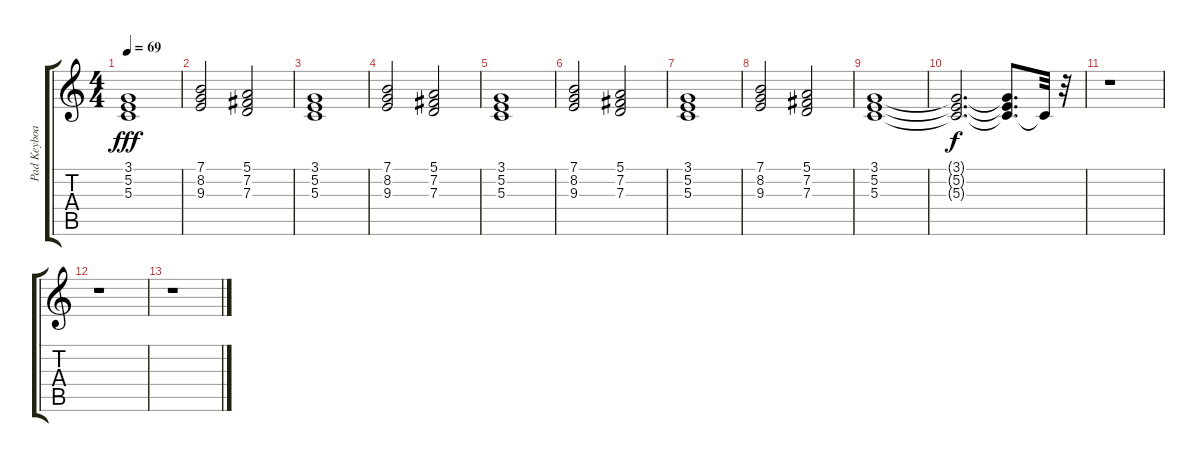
\track ("Pad Keyboard" "Pad Keyboa") {instrument pad4choir}
\staff {score tabs}
\tuning (E4 B3 G3 D3 A2 E2) {hide}
\ts (4 4)
\tempo 69
\clef g2
\ks c
(3.1 5.2 5.3).1{dy fff} |
(7.1 8.2 9.3).2 (5.1 7.2 7.3).2 |
(3.1 5.2 5.3).1 |
(7.1 8.2 9.3).2 (5.1 7.2 7.3).2 |
(3.1 5.2 5.3).1 |
(7.1 8.2 9.3).2 (5.1 7.2 7.3).2 |
(3.1 5.2 5.3).1 |
(7.1 8.2 9.3).2 (5.1 7.2 7.3).2 |
(3.1 5.2 5.3).1 |
(3.1{t} 5.2{t} 5.3{t}).2{d dy f} (3.1{t} 5.2{t} 5.3{t}).8{d} 5.3{t}.32 r.32 |
r.1 |
r.1 |
r.1
